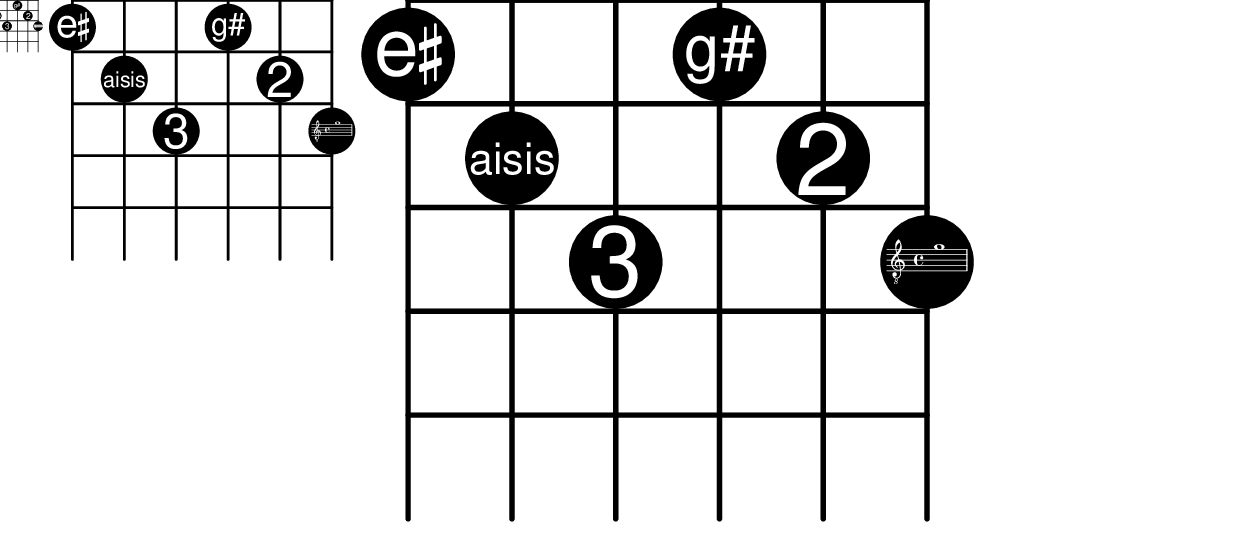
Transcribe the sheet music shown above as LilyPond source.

%% Generated by lilypond-book.py
%% Options: [exampleindent=10.16\mm,indent=0\mm,line-width=160\mm]
\include "lilypond-book-preamble.ly"


% ****************************************************************
% Start cut-&-pastable-section
% ****************************************************************



\paper {
  indent = 0\mm
  line-width = 160\mm
  % offset the left padding, also add 1mm as lilypond creates cropped
  % images with a little space on the right
  line-width = #(- line-width (* mm  3.000000) (* mm 1))
}

\layout {
  
}





% ****************************************************************
% ly snippet:
% ****************************************************************
\sourcefilename "/home/karlin/lilypond-git/input/regression/fretdiagram-markup-in-dots.ly"
\sourcefileline 0

\version "2.19.25"

\header {
  texidoc="Markups can be put into the dots of a fret-diagram.  Those markups
are scaled automatically to fit into the dots.
"
}

myFretDiagram =
\markup
  \fret-diagram-verbose #`(
    (place-fret 6 1
       ,(markup
         #:concat (
           #:vcenter "e"
           #:fontsize -5
           #:musicglyph "accidentals.sharp")))
    (place-fret 5 2 "aisis")
    (place-fret 4 3 3)
    (place-fret 3 1 "g#")
    (place-fret 2 2 2)
    (place-fret 1 3 ,#{ \markup \score { { \clef "G_8" g'1 } } #}))


\markup
  \override #'(fret-diagram-details . ((finger-code . in-dot))) {
  \myFretDiagram
  \override #'(size . 5) \myFretDiagram
  \override #'(size . 10) \myFretDiagram
}



% ****************************************************************
% end ly snippet
% ****************************************************************
